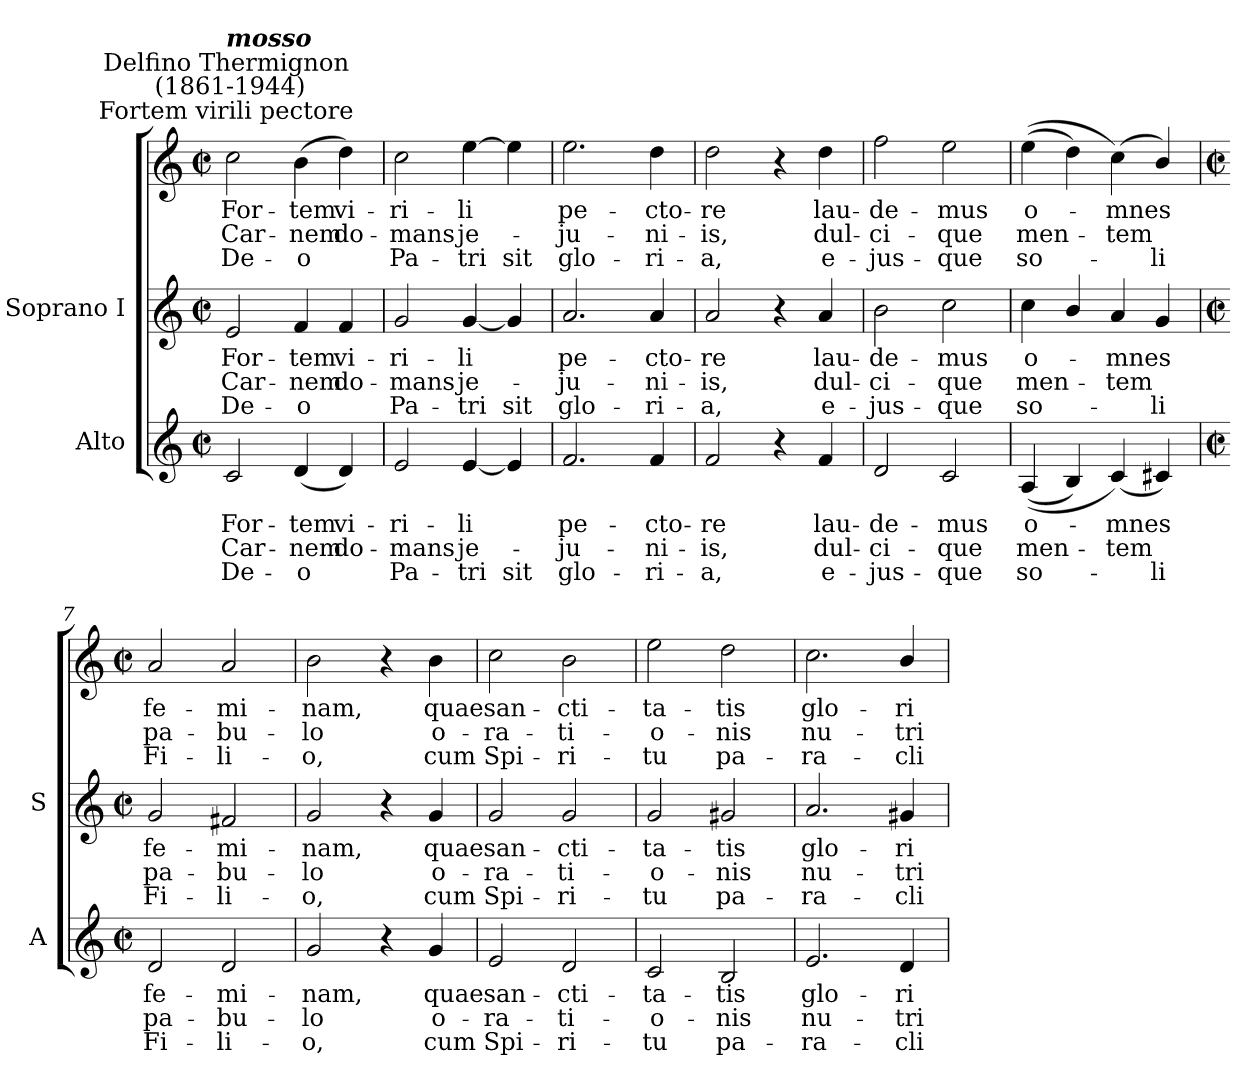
**kern	**text	**text	**text	**kern	**text	**text	**text	**kern	**text	**text	**text
*part2	*part2	*part2	*part2	*part1	*part1	*part1	*part1	*part1	*part1	*part1	*part1
*staff3	*staff3	*staff3	*staff3	*staff2	*staff2	*staff2	*staff2	*staff1	*staff1	*staff1	*staff1
*I"Alto	*	*	*	*I"Soprano I	*	*	*	*	*	*	*
*I'A	*	*	*	*I'S	*	*	*	*	*	*	*
*clefG2	*	*	*	*clefG2	*	*	*	*clefG2	*	*	*
*k[]	*	*	*	*k[]	*	*	*	*k[]	*	*	*
*C:	*	*	*	*C:	*	*	*	*C:	*	*	*
*M2/2	*	*	*	*M2/2	*	*	*	*M2/2	*	*	*
*met(c|)	*	*	*	*met(c|)	*	*	*	*met(c|)	*	*	*
=1	=1	=1	=1	=1	=1	=1	=1	=1	=1	=1	=1
!	!	!	!	!	!	!	!	!LO:TX:a:cj:t=Fortem virili pectore	!	!	!
!	!	!	!	!	!	!	!	!LO:TX:a:cj:t=Delfino Thermignon\n (1861-1944)	!	!	!
!	!	!	!	!	!	!	!	!LO:TX:a:Bi:t=mosso	!	!	!
!	!LO:LY:b	!LO:LY:b	!LO:LY:b	!	!LO:LY:b	!LO:LY:b	!LO:LY:b	!	!LO:LY:b	!LO:LY:b	!LO:LY:b
2c	For-	-Car-	-De-	2e	-For-	-Car-	-De-	2cc	For-	-Car-	-De-
!	!LO:LY:b	!LO:LY:b	!LO:LY:b	!	!LO:LY:b	!LO:LY:b	!LO:LY:b	!	!LO:LY:b	!LO:LY:b	!LO:LY:b
(<4d	-tem	nem	o	4f	-tem	nem	o	(>4b	-tem	nem	o
!	!LO:LY:b	!LO:LY:b	!	!	!LO:LY:b	!LO:LY:b	!	!	!LO:LY:b	!LO:LY:b	!
4d)	vi-	-do-	.	4f	vi-	-do-	.	4dd)	vi-	-do-	.
=2	=2	=2	=2	=2	=2	=2	=2	=2	=2	=2	=2
!	!LO:LY:b	!LO:LY:b	!LO:LY:b	!	!LO:LY:b	!LO:LY:b	!LO:LY:b	!	!LO:LY:b	!LO:LY:b	!LO:LY:b
2e	-ri-	-mans	Pa-	2g	ri-	-mans	Pa-	2cc	-ri-	-mans	Pa-
!	!LO:LY:b	!LO:LY:b	!LO:LY:b	!	!LO:LY:b	!LO:LY:b	!LO:LY:b	!	!LO:LY:b	!LO:LY:b	!LO:LY:b
[4e	-li	je-	tri	[4g	-li	je-	tri	[4ee	-li	je-	tri
!	!	!	!LO:LY:b	!	!	!	!LO:LY:b	!	!	!	!LO:LY:b
4e]	.	.	sit	4g]	.	.	sit	4ee]	.	.	sit
=3	=3	=3	=3	=3	=3	=3	=3	=3	=3	=3	=3
!	!LO:LY:b	!LO:LY:b	!LO:LY:b	!	!LO:LY:b	!LO:LY:b	!LO:LY:b	!	!LO:LY:b	!LO:LY:b	!LO:LY:b
2.f	pe-	-ju-	-glo-	2.a	-pe-	-ju-	-glo-	2.ee	pe-	-ju-	-glo-
!	!LO:LY:b	!LO:LY:b	!LO:LY:b	!	!LO:LY:b	!LO:LY:b	!LO:LY:b	!	!LO:LY:b	!LO:LY:b	!LO:LY:b
4f	-cto-	-ni-	-ri-	4a	-cto-	-ni-	-ri-	4dd	-cto-	-ni-	-ri-
=4	=4	=4	=4	=4	=4	=4	=4	=4	=4	=4	=4
!	!LO:LY:b	!LO:LY:b	!LO:LY:b	!	!LO:LY:b	!LO:LY:b	!LO:LY:b	!	!LO:LY:b	!LO:LY:b	!LO:LY:b
2f	-re	is,	a,	2a	-re	is,	a,	2dd	-re	is,	a,
4r	.	.	.	4r	.	.	.	4r	.	.	.
!	!LO:LY:b	!LO:LY:b	!LO:LY:b	!	!LO:LY:b	!LO:LY:b	!LO:LY:b	!	!LO:LY:b	!LO:LY:b	!LO:LY:b
4f	lau-	-dul-	-e-	4a	lau-	-dul-	-e-	4dd	lau-	-dul-	-e-
=5	=5	=5	=5	=5	=5	=5	=5	=5	=5	=5	=5
!	!LO:LY:b	!LO:LY:b	!LO:LY:b	!	!LO:LY:b	!LO:LY:b	!LO:LY:b	!	!LO:LY:b	!LO:LY:b	!LO:LY:b
2d	-de-	-ci-	-jus-	2b	de-	-ci-	-jus-	2ff	-de-	-ci-	-jus-
!	!LO:LY:b	!LO:LY:b	!LO:LY:b	!	!LO:LY:b	!LO:LY:b	!LO:LY:b	!	!LO:LY:b	!LO:LY:b	!LO:LY:b
2c	-mus	que	que	2cc	-mus	que	que	2ee	-mus	que	que
=6	=6	=6	=6	=6	=6	=6	=6	=6	=6	=6	=6
!	!LO:LY:b	!LO:LY:b	!LO:LY:b	!	!LO:LY:b	!LO:LY:b	!LO:LY:b	!	!LO:LY:b	!LO:LY:b	!LO:LY:b
(<(<4A	o-	men-	so-	4cc	o-	men-	so-	(>(>4ee	o-	men-	so-
4B)	.	.	.	4b/	.	.	.	4dd)	.	.	.
!	!LO:LY:b	!LO:LY:b	!	!	!LO:LY:b	!LO:LY:b	!	!	!LO:LY:b	!LO:LY:b	!
(<4c)	mnes	tem	.	4a	mnes	tem	.	(<4cc)	mnes	tem	.
!	!	!	!LO:LY:b	!	!	!	!LO:LY:b	!	!	!	!LO:LY:b
4c#X)	.	.	li	4g	.	.	li	4b/)	.	.	li
!!LO:LB:g=z
=7	=7	=7	=7	=7	=7	=7	=7	=7	=7	=7	=7
*M2/2	*	*	*	*M2/2	*	*	*	*M2/2	*	*	*
*met(c|)	*	*	*	*met(c|)	*	*	*	*met(c|)	*	*	*
!	!LO:LY:b	!LO:LY:b	!LO:LY:b	!	!LO:LY:b	!LO:LY:b	!LO:LY:b	!	!LO:LY:b	!LO:LY:b	!LO:LY:b
2d	fe-	-pa-	-Fi-	2g	-fe-	-pa-	-Fi-	2a	fe-	-pa-	-Fi-
!	!LO:LY:b	!LO:LY:b	!LO:LY:b	!	!LO:LY:b	!LO:LY:b	!LO:LY:b	!	!LO:LY:b	!LO:LY:b	!LO:LY:b
2d	-mi-	-bu-	-li-	2f#X	-mi-	-bu-	-li-	2a	-mi-	-bu-	-li-
=8	=8	=8	=8	=8	=8	=8	=8	=8	=8	=8	=8
!	!LO:LY:b	!LO:LY:b	!LO:LY:b	!	!LO:LY:b	!LO:LY:b	!LO:LY:b	!	!LO:LY:b	!LO:LY:b	!LO:LY:b
2g	-nam,	lo	o,	2g	nam,	lo	o,	2b	-nam,	lo	o,
4r	.	.	.	4r	.	.	.	4r	.	.	.
!	!LO:LY:b	!LO:LY:b	!LO:LY:b	!	!LO:LY:b	!LO:LY:b	!LO:LY:b	!	!LO:LY:b	!LO:LY:b	!LO:LY:b
4g	quae	o-	-cum	4g	quae	o-	-cum	4b	quae	o-	-cum
=9	=9	=9	=9	=9	=9	=9	=9	=9	=9	=9	=9
!	!LO:LY:b	!LO:LY:b	!LO:LY:b	!	!LO:LY:b	!LO:LY:b	!LO:LY:b	!	!LO:LY:b	!LO:LY:b	!LO:LY:b
2e	san-	-ra-	-Spi-	2g	-san-	-ra-	-Spi-	2cc	san-	-ra-	-Spi-
!	!LO:LY:b	!LO:LY:b	!LO:LY:b	!	!LO:LY:b	!LO:LY:b	!LO:LY:b	!	!LO:LY:b	!LO:LY:b	!LO:LY:b
2d	-cti-	-ti-	-ri-	2g	-cti-	-ti-	-ri-	2b	-cti-	-ti-	-ri-
=10	=10	=10	=10	=10	=10	=10	=10	=10	=10	=10	=10
!	!LO:LY:b	!LO:LY:b	!LO:LY:b	!	!LO:LY:b	!LO:LY:b	!LO:LY:b	!	!LO:LY:b	!LO:LY:b	!LO:LY:b
2c	-ta-	-o-	-tu	2g	-ta-	-o-	-tu	2ee	-ta-	-o-	-tu
!	!LO:LY:b	!LO:LY:b	!LO:LY:b	!	!LO:LY:b	!LO:LY:b	!LO:LY:b	!	!LO:LY:b	!LO:LY:b	!LO:LY:b
2B	tis	nis	pa-	2g#X	tis	nis	pa-	2dd	tis	nis	pa-
=11	=11	=11	=11	=11	=11	=11	=11	=11	=11	=11	=11
!	!LO:LY:b	!LO:LY:b	!LO:LY:b	!	!LO:LY:b	!LO:LY:b	!LO:LY:b	!	!LO:LY:b	!LO:LY:b	!LO:LY:b
2.e	-glo-	-nu-	-ra-	2.a	-glo-	-nu-	-ra-	2.cc	-glo-	-nu-	-ra-
!	!LO:LY:b	!LO:LY:b	!LO:LY:b	!	!LO:LY:b	!LO:LY:b	!LO:LY:b	!	!LO:LY:b	!LO:LY:b	!LO:LY:b
4d	-ri-	-tri-	-cli-	4g#X	-ri-	-tri-	-cli-	4b/	-ri-	-tri-	-cli-
=	=	=	=	=	=	=	=	=	=	=	=
*-	*-	*-	*-	*-	*-	*-	*-	*-	*-	*-	*-
